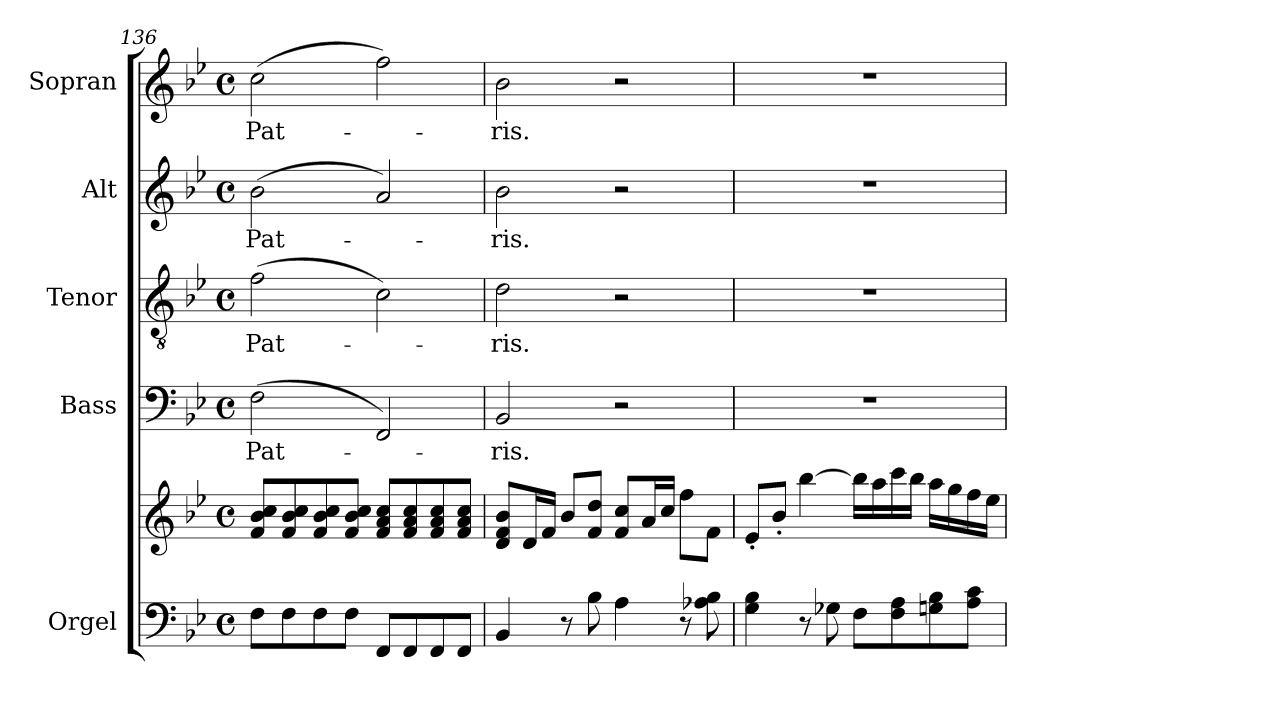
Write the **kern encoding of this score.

**kern	**kern	**kern	**text	**kern	**text	**kern	**text	**kern	**text
*part5	*part5	*part4	*part4	*part3	*part3	*part2	*part2	*part1	*part1
*staff6	*staff5	*staff4	*staff4	*staff3	*staff3	*staff2	*staff2	*staff1	*staff1
*I"Orgel	*	*I"Bass	*	*I"Tenor	*	*I"Alt	*	*I"Sopran	*
*I'Org.	*	*I'B.	*	*I'T.	*	*I'A.	*	*I'S.	*
*clefF4	*clefG2	*clefF4	*	*clefGv2	*	*clefG2	*	*clefG2	*
*k[b-e-]	*k[b-e-]	*k[b-e-]	*	*k[b-e-]	*	*k[b-e-]	*	*k[b-e-]	*
*B-:	*B-:	*B-:	*	*B-:	*	*B-:	*	*B-:	*
*M4/4	*M4/4	*M4/4	*	*M4/4	*	*M4/4	*	*M4/4	*
*met(c)	*met(c)	*met(c)	*	*met(c)	*	*met(c)	*	*met(c)	*
=136	=136	=136	=136	=136	=136	=136	=136	=136	=136
!	!	!	!LO:LY:b	!	!LO:LY:b	!	!LO:LY:b	!	!LO:LY:b
8F\L	8f/ 8b-/ 8cc/L	(>2F\	Pat-	(>2f\	Pat-	(>2b-\	Pat-	(>2cc\	Pat-
8F\	8f/ 8b-/ 8cc/	.	.	.	.	.	.	.	.
8F\	8f/ 8b-/ 8cc/	.	.	.	.	.	.	.	.
8F\J	8f/ 8b-/ 8cc/J	.	.	.	.	.	.	.	.
8FF/L	8f/ 8a/ 8cc/L	2FF/)	.	2c\)	.	2a/)	.	2ff\)	.
8FF/	8f/ 8a/ 8cc/	.	.	.	.	.	.	.	.
8FF/	8f/ 8a/ 8cc/	.	.	.	.	.	.	.	.
8FF/J	8f/ 8a/ 8cc/J	.	.	.	.	.	.	.	.
=137	=137	=137	=137	=137	=137	=137	=137	=137	=137
!	!	!	!LO:LY:b	!	!LO:LY:b	!	!LO:LY:b	!	!LO:LY:b
4BB-/	8d/ 8f/ 8b-/L	2BB-/	-ris.	2d\	-ris.	2b-\	-ris.	2b-\	-ris.
.	16d/L	.	.	.	.	.	.	.	.
.	16f/JJ	.	.	.	.	.	.	.	.
8r	8b-/L	.	.	.	.	.	.	.	.
8B-\	8f/ 8dd/J	.	.	.	.	.	.	.	.
4A\	8f/ 8cc/L	2r	.	2r	.	2r	.	2r	.
.	16a/L	.	.	.	.	.	.	.	.
.	16cc/JJ	.	.	.	.	.	.	.	.
8r	8ff\L	.	.	.	.	.	.	.	.
8A-X\ 8B-\	8f\J	.	.	.	.	.	.	.	.
=138	=138	=138	=138	=138	=138	=138	=138	=138	=138
4G\ 4B-\	8e-'</L	1r	.	1r	.	1r	.	1r	.
.	8b-'</J	.	.	.	.	.	.	.	.
8r	[4bb-\	.	.	.	.	.	.	.	.
8G-X\	.	.	.	.	.	.	.	.	.
8F\L	16bb-\LL]	.	.	.	.	.	.	.	.
.	16aa\	.	.	.	.	.	.	.	.
8F\ 8A\	16ccc\	.	.	.	.	.	.	.	.
.	16bb-\JJ	.	.	.	.	.	.	.	.
8Gn\ 8B-\	16aa\LL	.	.	.	.	.	.	.	.
.	16gg\	.	.	.	.	.	.	.	.
8A\ 8c\J	16ff\	.	.	.	.	.	.	.	.
.	16ee-\JJ	.	.	.	.	.	.	.	.
=	=	=	=	=	=	=	=	=	=
*-	*-	*-	*-	*-	*-	*-	*-	*-	*-
